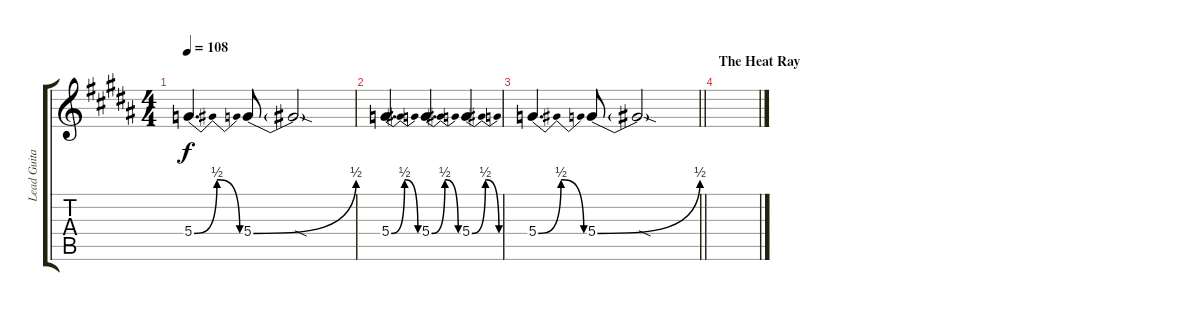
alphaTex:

\track ("Lead Guitar" "Lead Guita") {instrument distortionguitar}
\staff {score tabs}
\tuning (E4 B3 G3 D3 A2 E2) {hide}
\ts (4 4)
\tempo 108
\clef g2
\ks g#minor
5.4{be (bendrelease 0 0 15 2 25 2 60 0)}.4{d dy f} 5.4{be (bend 0 0 60 2)}.8 5.4{sod t}.2 |
5.4{be (bendrelease 0 0 15 2 25 2 60 0)}.4{d} 5.4{be (bendrelease 0 0 15 2 26 2 60 0)}.4{d} 5.4{be (bendrelease 0 0 20 2 20 2 60 0)}.4 |
\barLineRight lightlight
5.4{be (bendrelease 0 0 15 2 25 2 60 0)}.4{d} 5.4{be (bend 0 0 60 2)}.8 5.4{sod t}.2 |
\section ("" "The Heat Ray")
